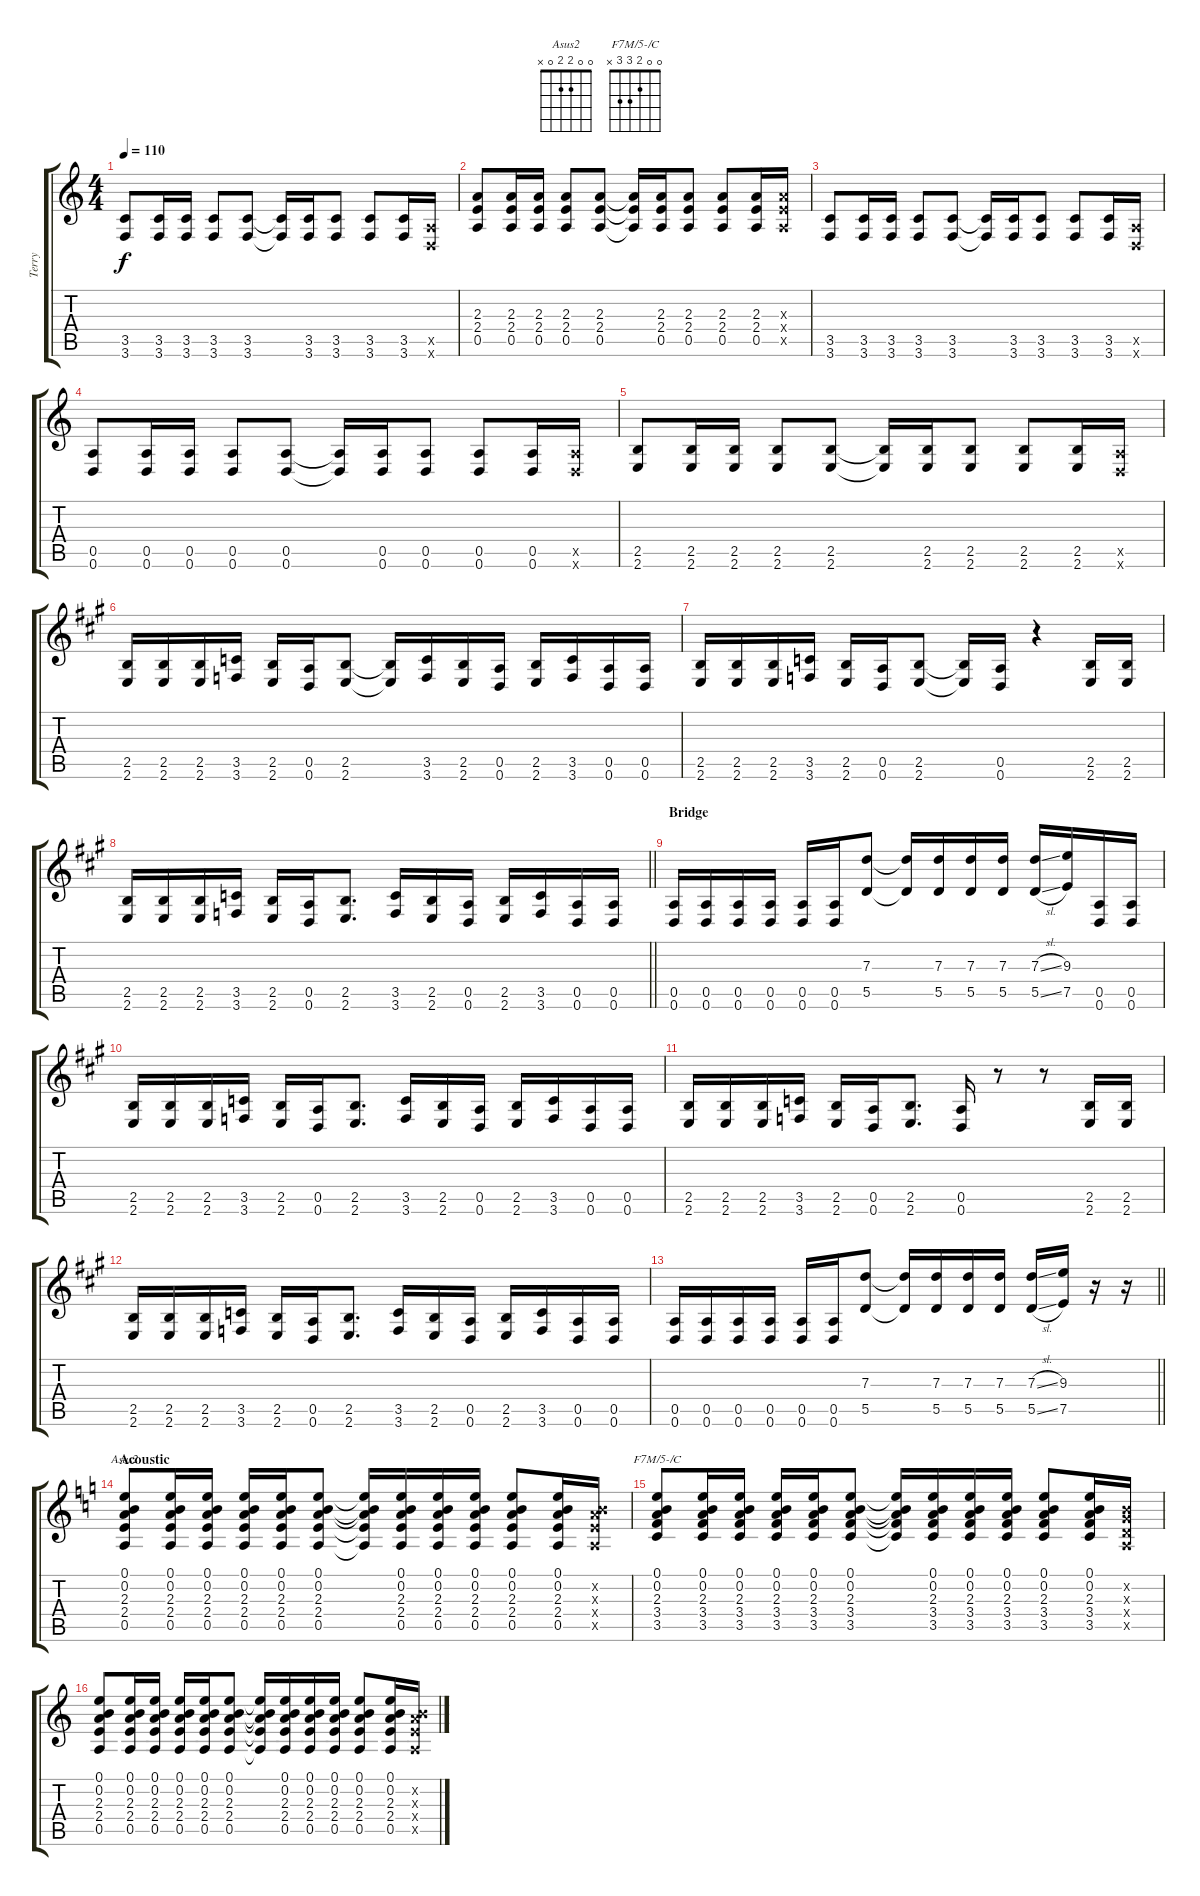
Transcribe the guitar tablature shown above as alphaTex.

\track ("Terry" "Terry") {instrument distortionguitar}
\staff {score tabs}
\tuning (E4 B3 G3 D3 A2 D2) {hide}
\chord ("Asus2" 0 0 2 2 0 x)
\chord ("F7M/5-/C" 0 0 2 3 3 x)
\ts (4 4)
\tempo 110
\clef g2
\ks c
(3.5 3.6).8{dy f} (3.5 3.6).16 (3.5 3.6).16 (3.5 3.6).8 (3.5 3.6).8 (3.5{t} 3.6{t}).16 (3.5 3.6).16 (3.5 3.6).8 (3.5 3.6).8 (3.5 3.6).16 (0.5{x} 0.6{x}).16 |
(2.3 2.4 0.5).8 (2.3 2.4 0.5).16 (2.3 2.4 0.5).16 (2.3 2.4 0.5).8 (2.3 2.4 0.5).8 (2.3{t} 2.4{t} 0.5{t}).16 (2.3 2.4 0.5).16 (2.3 2.4 0.5).8 (2.3 2.4 0.5).8 (2.3 2.4 0.5).16 (2.3{x} 2.4{x} 0.5{x}).16 |
(3.5 3.6).8 (3.5 3.6).16 (3.5 3.6).16 (3.5 3.6).8 (3.5 3.6).8 (3.5{t} 3.6{t}).16 (3.5 3.6).16 (3.5 3.6).8 (3.5 3.6).8 (3.5 3.6).16 (0.5{x} 0.6{x}).16 |
(0.5 0.6).8 (0.5 0.6).16 (0.5 0.6).16 (0.5 0.6).8 (0.5 0.6).8 (0.5{t} 0.6{t}).16 (0.5 0.6).16 (0.5 0.6).8 (0.5 0.6).8 (0.5 0.6).16 (0.5{x} 0.6{x}).16 |
(2.5 2.6).8 (2.5 2.6).16 (2.5 2.6).16 (2.5 2.6).8 (2.5 2.6).8 (2.5{t} 2.6{t}).16 (2.5 2.6).16 (2.5 2.6).8 (2.5 2.6).8 (2.5 2.6).16 (0.5{x} 0.6{x}).16 |
\ks a
(2.5 2.6).16 (2.5 2.6).16 (2.5 2.6).16 (3.5 3.6).16 (2.5 2.6).16 (0.5 0.6).16 (2.5 2.6).8 (2.5{t} 2.6{t}).16 (3.5 3.6).16 (2.5 2.6).16 (0.5 0.6).16 (2.5 2.6).16 (3.5 3.6).16 (0.5 0.6).16 (0.5 0.6).16 |
(2.5 2.6).16 (2.5 2.6).16 (2.5 2.6).16 (3.5 3.6).16 (2.5 2.6).16 (0.5 0.6).16 (2.5 2.6).8 (2.5{t} 2.6{t}).16 (0.5 0.6).16 r.4 (2.5 2.6).16 (2.5 2.6).16 |
\barLineRight lightlight
(2.5 2.6).16 (2.5 2.6).16 (2.5 2.6).16 (3.5 3.6).16 (2.5 2.6).16 (0.5 0.6).16 (2.5 2.6).8{d} (3.5 3.6).16 (2.5 2.6).16 (0.5 0.6).16 (2.5 2.6).16 (3.5 3.6).16 (0.5 0.6).16 (0.5 0.6).16 |
\section ("" "Bridge")
(0.5 0.6).16 (0.5 0.6).16 (0.5 0.6).16 (0.5 0.6).16 (0.5 0.6).16 (0.5 0.6).16 (7.3 5.5).8 (7.3{t} 5.5{t}).16 (7.3 5.5).16 (7.3 5.5).16 (7.3 5.5).16 (7.3{sl} 5.5{sl}).16 (9.3 7.5).16 (0.5 0.6).16 (0.5 0.6).16 |
(2.5 2.6).16 (2.5 2.6).16 (2.5 2.6).16 (3.5 3.6).16 (2.5 2.6).16 (0.5 0.6).16 (2.5 2.6).8{d} (3.5 3.6).16 (2.5 2.6).16 (0.5 0.6).16 (2.5 2.6).16 (3.5 3.6).16 (0.5 0.6).16 (0.5 0.6).16 |
(2.5 2.6).16 (2.5 2.6).16 (2.5 2.6).16 (3.5 3.6).16 (2.5 2.6).16 (0.5 0.6).16 (2.5 2.6).8{d} (0.5 0.6).16 r.8 r.8 (2.5 2.6).16 (2.5 2.6).16 |
(2.5 2.6).16 (2.5 2.6).16 (2.5 2.6).16 (3.5 3.6).16 (2.5 2.6).16 (0.5 0.6).16 (2.5 2.6).8{d} (3.5 3.6).16 (2.5 2.6).16 (0.5 0.6).16 (2.5 2.6).16 (3.5 3.6).16 (0.5 0.6).16 (0.5 0.6).16 |
\barLineRight lightlight
(0.5 0.6).16 (0.5 0.6).16 (0.5 0.6).16 (0.5 0.6).16 (0.5 0.6).16 (0.5 0.6).16 (7.3 5.5).8 (7.3{t} 5.5{t}).16 (7.3 5.5).16 (7.3 5.5).16 (7.3 5.5).16 (7.3{sl} 5.5{sl}).16 (9.3 7.5).16 r.16 r.16 |
\section ("" "Acoustic")
\ks c
(0.1 0.2 2.3 2.4 0.5).8{ch "Asus2" instrument acousticguitarsteel} (0.1 0.2 2.3 2.4 0.5).16 (0.1 0.2 2.3 2.4 0.5).16 (0.1 0.2 2.3 2.4 0.5).16 (0.1 0.2 2.3 2.4 0.5).16 (0.1 0.2 2.3 2.4 0.5).8 (0.1{t} 0.2{t} 2.3{t} 2.4{t} 0.5{t}).16 (0.1 0.2 2.3 2.4 0.5).16 (0.1 0.2 2.3 2.4 0.5).16 (0.1 0.2 2.3 2.4 0.5).16 (0.1 0.2 2.3 2.4 0.5).8 (0.1 0.2 2.3 2.4 0.5).16 (0.2{x} 2.3{x} 2.4{x} 0.5{x}).16 |
(0.1 0.2 2.3 3.4 3.5).8{ch "F7M/5-/C"} (0.1 0.2 2.3 3.4 3.5).16 (0.1 0.2 2.3 3.4 3.5).16 (0.1 0.2 2.3 3.4 3.5).16 (0.1 0.2 2.3 3.4 3.5).16 (0.1 0.2 2.3 3.4 3.5).8 (0.1{t} 0.2{t} 2.3{t} 3.4{t} 3.5{t}).16 (0.1 0.2 2.3 3.4 3.5).16 (0.1 0.2 2.3 3.4 3.5).16 (0.1 0.2 2.3 3.4 3.5).16 (0.1 0.2 2.3 3.4 3.5).8 (0.1 0.2 2.3 3.4 3.5).16 (0.2{x} 0.3{x} 0.4{x} 0.5{x}).16 |
(0.1 0.2 2.3 2.4 0.5).8{instrument acousticguitarsteel} (0.1 0.2 2.3 2.4 0.5).16 (0.1 0.2 2.3 2.4 0.5).16 (0.1 0.2 2.3 2.4 0.5).16 (0.1 0.2 2.3 2.4 0.5).16 (0.1 0.2 2.3 2.4 0.5).8 (0.1{t} 0.2{t} 2.3{t} 2.4{t} 0.5{t}).16 (0.1 0.2 2.3 2.4 0.5).16 (0.1 0.2 2.3 2.4 0.5).16 (0.1 0.2 2.3 2.4 0.5).16 (0.1 0.2 2.3 2.4 0.5).8 (0.1 0.2 2.3 2.4 0.5).16 (0.2{x} 2.3{x} 2.4{x} 0.5{x}).16
